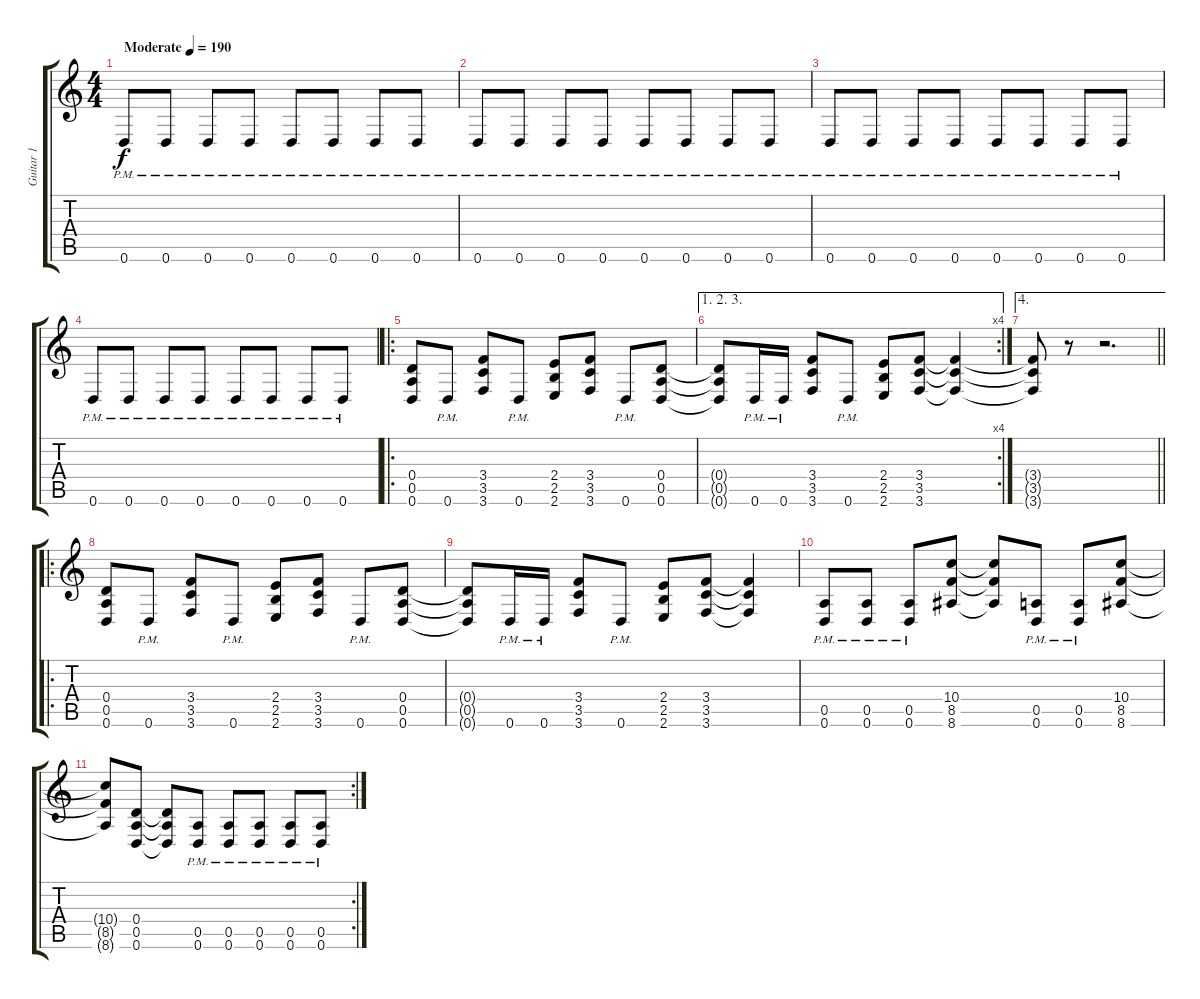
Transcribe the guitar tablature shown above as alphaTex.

\track ("Guitar 1" "Guitar 1") {instrument distortionguitar}
\staff {score tabs}
\tuning (E4 B3 G3 D3 A2 D2) {hide}
\ts (4 4)
\tempo (190 "Moderate")
\clef g2
\ks c
0.6{pm}.8{dy f instrument distortionguitar} 0.6{pm}.8 0.6{pm}.8 0.6{pm}.8 0.6{pm}.8 0.6{pm}.8 0.6{pm}.8 0.6{pm}.8 |
0.6{pm}.8 0.6{pm}.8 0.6{pm}.8 0.6{pm}.8 0.6{pm}.8 0.6{pm}.8 0.6{pm}.8 0.6{pm}.8 |
0.6{pm}.8 0.6{pm}.8 0.6{pm}.8 0.6{pm}.8 0.6{pm}.8 0.6{pm}.8 0.6{pm}.8 0.6{pm}.8 |
0.6{pm}.8 0.6{pm}.8 0.6{pm}.8 0.6{pm}.8 0.6{pm}.8 0.6{pm}.8 0.6{pm}.8 0.6{pm}.8 |
\ro
(0.4 0.5 0.6).8 0.6{pm}.8 (3.4 3.5 3.6).8 0.6{pm}.8 (2.4 2.5 2.6).8 (3.4 3.5 3.6).8 0.6{pm}.8 (0.4 0.5 0.6).8 |
\ae (1 2 3)
\rc 4
(0.4{t} 0.5{t} 0.6{t}).8 0.6{pm}.16 0.6{pm}.16 (3.4 3.5 3.6).8 0.6{pm}.8 (2.4 2.5 2.6).8 (3.4 3.5 3.6).8 (3.4{t} 3.5{t} 3.6{t}).4 |
\ae 4
\barLineRight lightlight
(3.4{t} 3.5{t} 3.6{t}).8 r.8 r.2{d} |
\ro
(0.4 0.5 0.6).8 0.6{pm}.8 (3.4 3.5 3.6).8 0.6{pm}.8 (2.4 2.5 2.6).8 (3.4 3.5 3.6).8 0.6{pm}.8 (0.4 0.5 0.6).8 |
(0.4{t} 0.5{t} 0.6{t}).8 0.6{pm}.16 0.6{pm}.16 (3.4 3.5 3.6).8 0.6{pm}.8 (2.4 2.5 2.6).8 (3.4 3.5 3.6).8 (3.4{t} 3.5{t} 3.6{t}).4 |
(0.5{pm} 0.6{pm}).8 (0.5{pm} 0.6{pm}).8 (0.5{pm} 0.6{pm}).8 (10.4 8.5 8.6).8 (10.4{t} 8.5{t} 8.6{t}).8 (0.5{pm} 0.6{pm}).8 (0.5{pm} 0.6{pm}).8 (10.4 8.5 8.6).8 |
\rc 2
(10.4{t} 8.5{t} 8.6{t}).8 (0.4 0.5 0.6).8 (0.4{t} 0.5{t} 0.6{t}).8 (0.5{pm} 0.6{pm}).8 (0.5{pm} 0.6{pm}).8 (0.5{pm} 0.6{pm}).8 (0.5{pm} 0.6{pm}).8 (0.5{pm} 0.6{pm}).8
